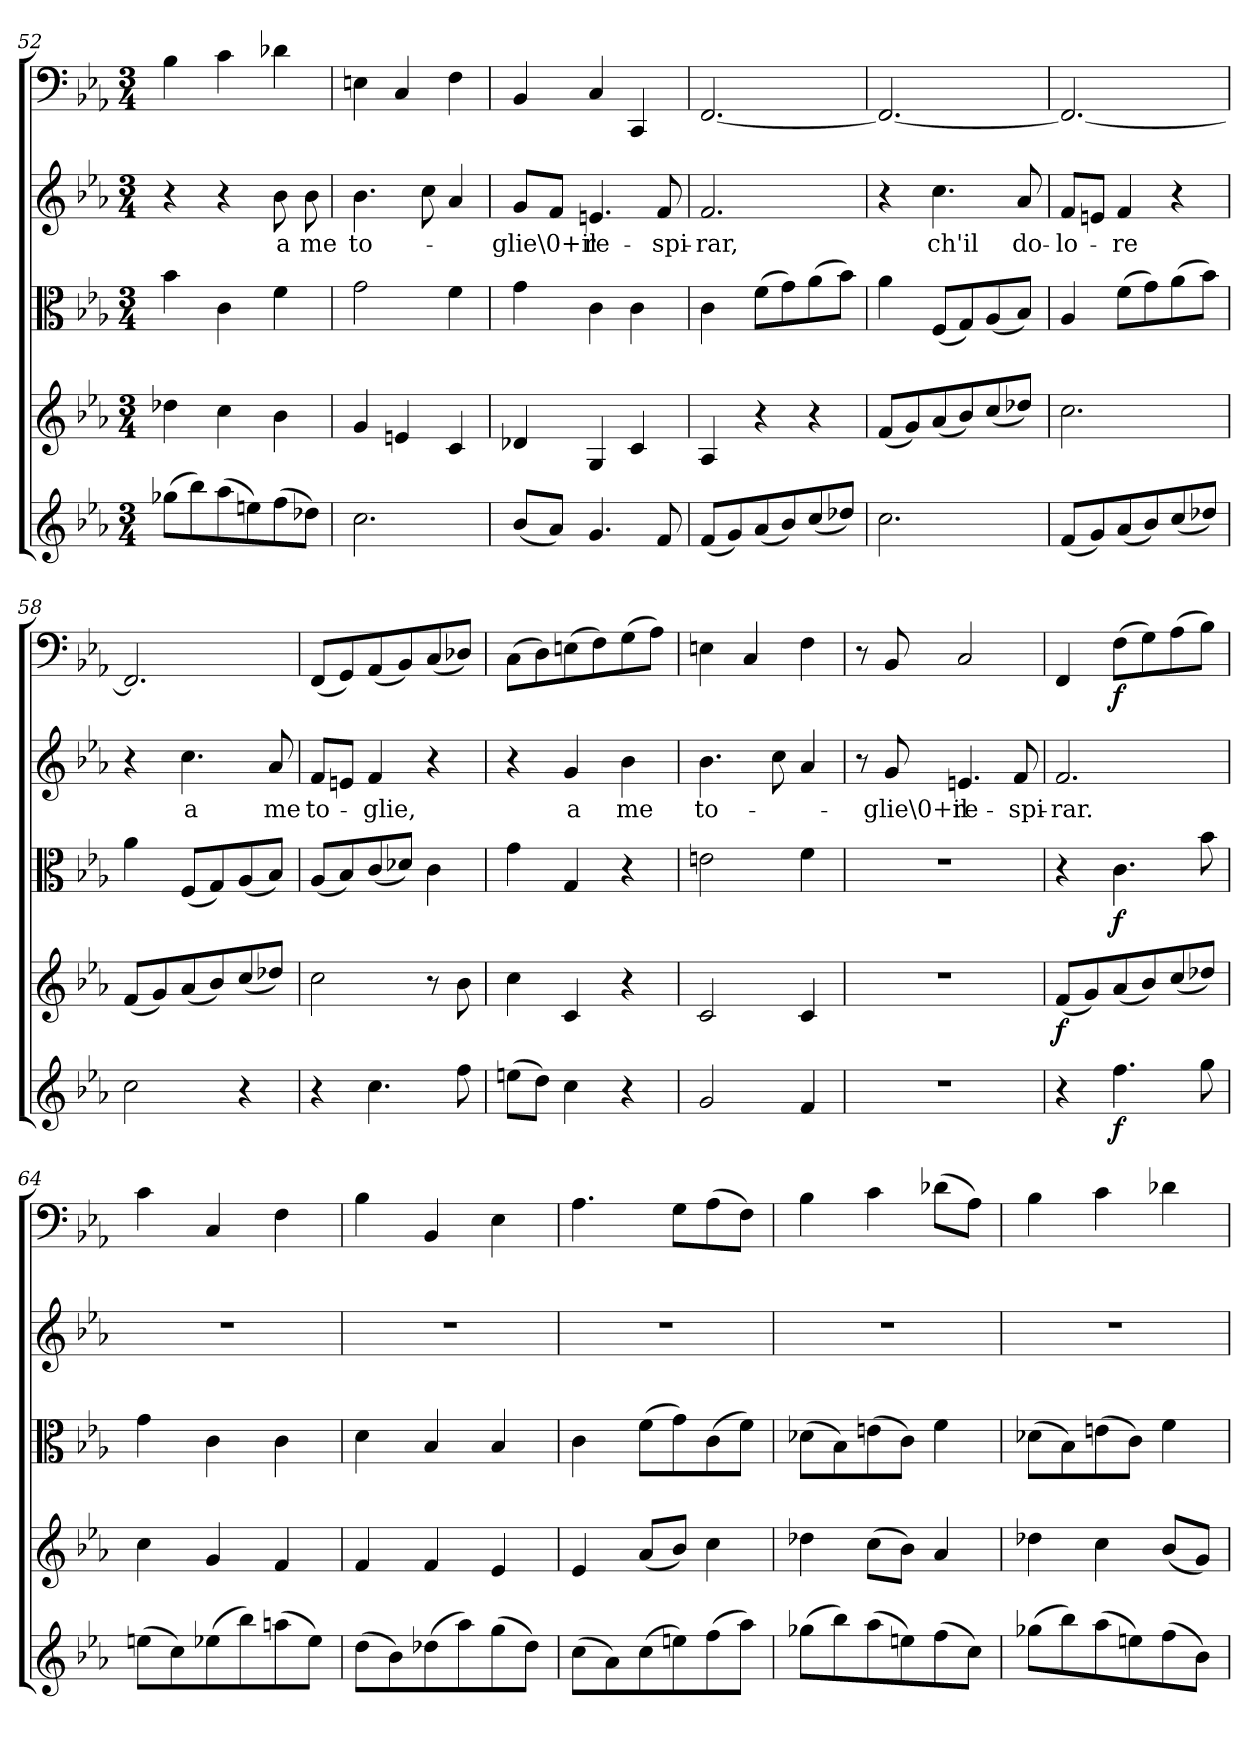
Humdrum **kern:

**kern	**dynam	**kern	**dynam	**kern	**dynam	**kern	**text	**kern	**dynam
*part5	*part5	*part4	*part4	*part3	*part3	*part2	*part2	*part1	*part1
*staff5	*staff5	*staff4	*staff4	*staff3	*staff3	*staff2	*staff2	*staff1	*staff1
*clefG2	*	*clefG2	*	*clefC3	*	*clefG2	*	*clefF4	*
*k[b-e-a-]	*	*k[b-e-a-]	*	*k[b-e-a-]	*	*k[b-e-a-]	*	*k[b-e-a-]	*
*c:	*	*c:	*	*c:	*	*c:	*	*c:	*
*M3/4	*	*M3/4	*	*M3/4	*	*M3/4	*	*M3/4	*
=52	=52	=52	=52	=52	=52	=52	=52	=52	=52
(8gg-X\L	.	4dd-X\	.	4b-\	.	4r	.	4B-\	.
8bb-\)	.	.	.	.	.	.	.	.	.
(8aa-\	.	4cc\	.	4c\	.	4r	.	4c\	.
8een\)	.	.	.	.	.	.	.	.	.
(8ff\	.	4b-\	.	4f\	.	8b-\	a	4d-X\	.
8dd-X\J)	.	.	.	.	.	8b-\	me	.	.
=53	=53	=53	=53	=53	=53	=53	=53	=53	=53
2.cc\	.	4g/	.	2g\	.	4.b-\	to-	4En\	.
.	.	4en/	.	.	.	.	.	4C/	.
.	.	.	.	.	.	8cc\	.	.	.
.	.	4c/	.	4f\	.	4a-/	.	4F\	.
=54	=54	=54	=54	=54	=54	=54	=54	=54	=54
(8b-/L	.	4d-X/	.	4g\	.	8g/L	-glie\0+il	4BB-/	.
8a-/J)	.	.	.	.	.	8f/J	.	.	.
4.g/	.	4G/	.	4c\	.	4.en/	re-	4C/	.
.	.	4c/	.	4c\	.	.	.	4CC/	.
8f/	.	.	.	.	.	8f/	-spi-	.	.
=55	=55	=55	=55	=55	=55	=55	=55	=55	=55
(8f/L	.	4A-/	.	4c\	.	2.f/	-rar,	[2.FF/	.
8g/)	.	.	.	.	.	.	.	.	.
(8a-/	.	4r	.	(8f\L	.	.	.	.	.
8b-/)	.	.	.	8g\)	.	.	.	.	.
(8cc/	.	4r	.	(8a-\	.	.	.	.	.
8dd-X/J)	.	.	.	8b-\J)	.	.	.	.	.
=56	=56	=56	=56	=56	=56	=56	=56	=56	=56
2.cc\	.	(8f/L	.	4a-\	.	4r	.	2.FF/_	.
.	.	8g/)	.	.	.	.	.	.	.
.	.	(8a-/	.	(8F/L	.	4.cc\	ch'il	.	.
.	.	8b-/)	.	8G/)	.	.	.	.	.
.	.	(8cc/	.	(8A-/	.	.	.	.	.
.	.	8dd-X/J)	.	8B-/J)	.	8a-/	do-	.	.
=57	=57	=57	=57	=57	=57	=57	=57	=57	=57
(8f/L	.	2.cc\	.	4A-/	.	8f/L	-lo-	2.FF/_	.
8g/)	.	.	.	.	.	8en/J	.	.	.
(8a-/	.	.	.	(8f\L	.	4f/	-re	.	.
8b-/)	.	.	.	8g\)	.	.	.	.	.
(8cc/	.	.	.	(8a-\	.	4r	.	.	.
8dd-X/J)	.	.	.	8b-\J)	.	.	.	.	.
=58	=58	=58	=58	=58	=58	=58	=58	=58	=58
2cc\	.	(8f/L	.	4a-\	.	4r	.	2.FF/]	.
.	.	8g/)	.	.	.	.	.	.	.
.	.	(8a-/	.	(8F/L	.	4.cc\	a	.	.
.	.	8b-/)	.	8G/)	.	.	.	.	.
4r	.	(8cc/	.	(8A-/	.	.	.	.	.
.	.	8dd-X/J)	.	8B-/J)	.	8a-/	me	.	.
=59	=59	=59	=59	=59	=59	=59	=59	=59	=59
4r	.	2cc\	.	(8A-/L	.	8f/L	to-	(8FF/L	.
.	.	.	.	8B-/)	.	8en/J	.	8GG/)	.
4.cc\	.	.	.	(8c/	.	4f/	-glie,	(8AA-/	.
.	.	.	.	8d-X/J)	.	.	.	8BB-/)	.
.	.	8r	.	4c\	.	4r	.	(8C/	.
8ff\	.	8b-\	.	.	.	.	.	8D-X/J)	.
=60	=60	=60	=60	=60	=60	=60	=60	=60	=60
(8een\L	.	4cc\	.	4g\	.	4r	.	(8C\L	.
8dd\J)	.	.	.	.	.	.	.	8D\)	.
4cc\	.	4c/	.	4G/	.	4g/	a	(8En\	.
.	.	.	.	.	.	.	.	8F\)	.
4r	.	4r	.	4r	.	4b-\	me	(8G\	.
.	.	.	.	.	.	.	.	8A-\J)	.
=61	=61	=61	=61	=61	=61	=61	=61	=61	=61
2g/	.	2c/	.	2en\	.	4.b-\	to-	4En\	.
.	.	.	.	.	.	.	.	4C/	.
.	.	.	.	.	.	8cc\	.	.	.
4f/	.	4c/	.	4f\	.	4a-/	.	4F\	.
=62	=62	=62	=62	=62	=62	=62	=62	=62	=62
2.r	.	2.r	.	2.r	.	8r	.	8r	.
.	.	.	.	.	.	8g/	-glie\0+il	8BB-/	.
.	.	.	.	.	.	4.en/	re-	2C/	.
.	.	.	.	.	.	8f/	-spi-	.	.
=63	=63	=63	=63	=63	=63	=63	=63	=63	=63
4r	.	(8f/L	f	4r	.	2.f/	-rar.	4FF/	.
.	.	8g/)	.	.	.	.	.	.	.
4.ff\	f	(8a-/	.	4.c\	f	.	.	(8F\L	f
.	.	8b-/)	.	.	.	.	.	8G\)	.
.	.	(8cc/	.	.	.	.	.	(8A-\	.
8gg\	.	8dd-X/J)	.	8b-\	.	.	.	8B-\J)	.
=64	=64	=64	=64	=64	=64	=64	=64	=64	=64
(8een\L	.	4cc\	.	4g\	.	2.r	.	4c\	.
8cc\)	.	.	.	.	.	.	.	.	.
(8ee-X\	.	4g/	.	4c\	.	.	.	4C/	.
8bb-\)	.	.	.	.	.	.	.	.	.
(8aan\	.	4f/	.	4c\	.	.	.	4F\	.
8ee-\J)	.	.	.	.	.	.	.	.	.
=65	=65	=65	=65	=65	=65	=65	=65	=65	=65
(8dd\L	.	4f/	.	4d\	.	2.r	.	4B-\	.
8b-\)	.	.	.	.	.	.	.	.	.
(8dd-X\	.	4f/	.	4B-/	.	.	.	4BB-/	.
8aa-\)	.	.	.	.	.	.	.	.	.
(8gg\	.	4e-/	.	4B-/	.	.	.	4E-\	.
8dd-\J)	.	.	.	.	.	.	.	.	.
=66	=66	=66	=66	=66	=66	=66	=66	=66	=66
(8cc\L	.	4e-/	.	4c\	.	2.r	.	4.A-\	.
8a-\)	.	.	.	.	.	.	.	.	.
(8cc\	.	(8a-/L	.	(8f\L	.	.	.	.	.
8een\)	.	8b-/J)	.	8g\)	.	.	.	8G\L	.
(8ff\	.	4cc\	.	(8c\	.	.	.	(8A-\	.
8aa-\J)	.	.	.	8f\J)	.	.	.	8F\J)	.
=67	=67	=67	=67	=67	=67	=67	=67	=67	=67
(8gg-X\L	.	4dd-X\	.	(8d-X\L	.	2.r	.	4B-\	.
8bb-\)	.	.	.	8B-\)	.	.	.	.	.
(8aa-\	.	(8cc\L	.	(8en\	.	.	.	4c\	.
8een\)	.	8b-\J)	.	8c\J)	.	.	.	.	.
(8ff\	.	4a-/	.	4f\	.	.	.	(8d-X\L	.
8cc\J)	.	.	.	.	.	.	.	8A-\J)	.
=68	=68	=68	=68	=68	=68	=68	=68	=68	=68
(8gg-X\L	.	4dd-X\	.	(8d-X\L	.	2.r	.	4B-\	.
8bb-\)	.	.	.	8B-\)	.	.	.	.	.
(8aa-\	.	4cc\	.	(8en\	.	.	.	4c\	.
8een\)	.	.	.	8c\J)	.	.	.	.	.
(8ff\	.	(8b-/L	.	4f\	.	.	.	4d-X\	.
8b-\J)	.	8g/J)	.	.	.	.	.	.	.
=	=	=	=	=	=	=	=	=	=
*-	*-	*-	*-	*-	*-	*-	*-	*-	*-
